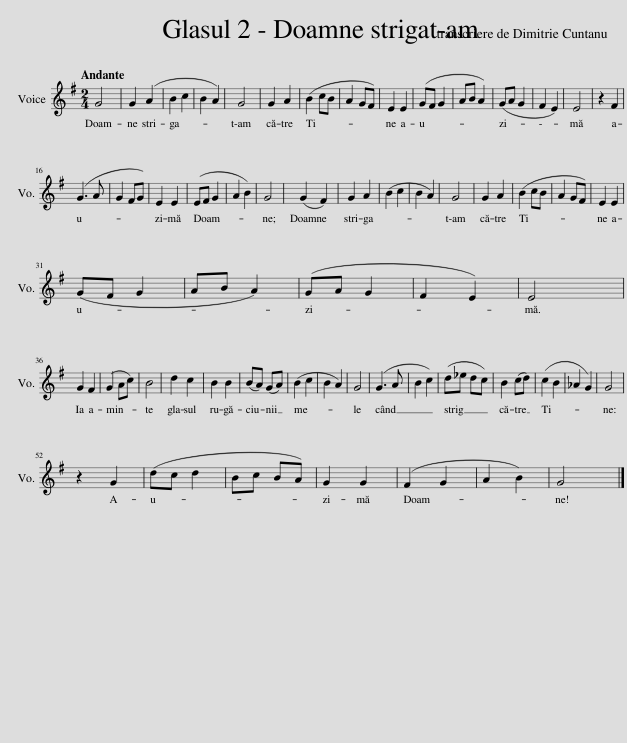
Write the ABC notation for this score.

X:1
L:1/8
Q:1/4=87
M:2/4
I:linebreak $
K:G
V:1 treble
V:1
 G4 | G2 (A2 | B2 c2 | B2 A2) | G4 | %5
 G2 A2 | (B2 cB | A2 GF) | E2 E2 | (GF G2 | %10
 AB A2) | (GA G2 | F2 E2) | E4 | z2 F2 |$ %15
 (G3 A | G2 FG) | E2 E2 | (EF G2 | A2 B2) | %20
 G4 | (G2 F2) | G2 A2 | (B2 c2 | B2 A2) | %25
 G4 | G2 A2 | (B2 cB | A2 GF) | E2 E2 |$ %30
 (GF G2 | AB A2) | (GA G2 | F2 E2) | E4 |$ %35
 G2 F2 | (G2 Ac) | B4 | d2 c2 | B2 B2 | %40
 (BA) (GA) | (B2 c2 | B2 A2) | G4 | (G3 A | %45
 B2 c2) | (d_e dc) | B2 (cd) | (c2 B2 | _A2 G2) | %50
 G4 |$ z2 G2 | (dc d2 | Bc BA) | G2 G2 | %55
 (F2 G2 | A2 B2) | G4 |] %58
